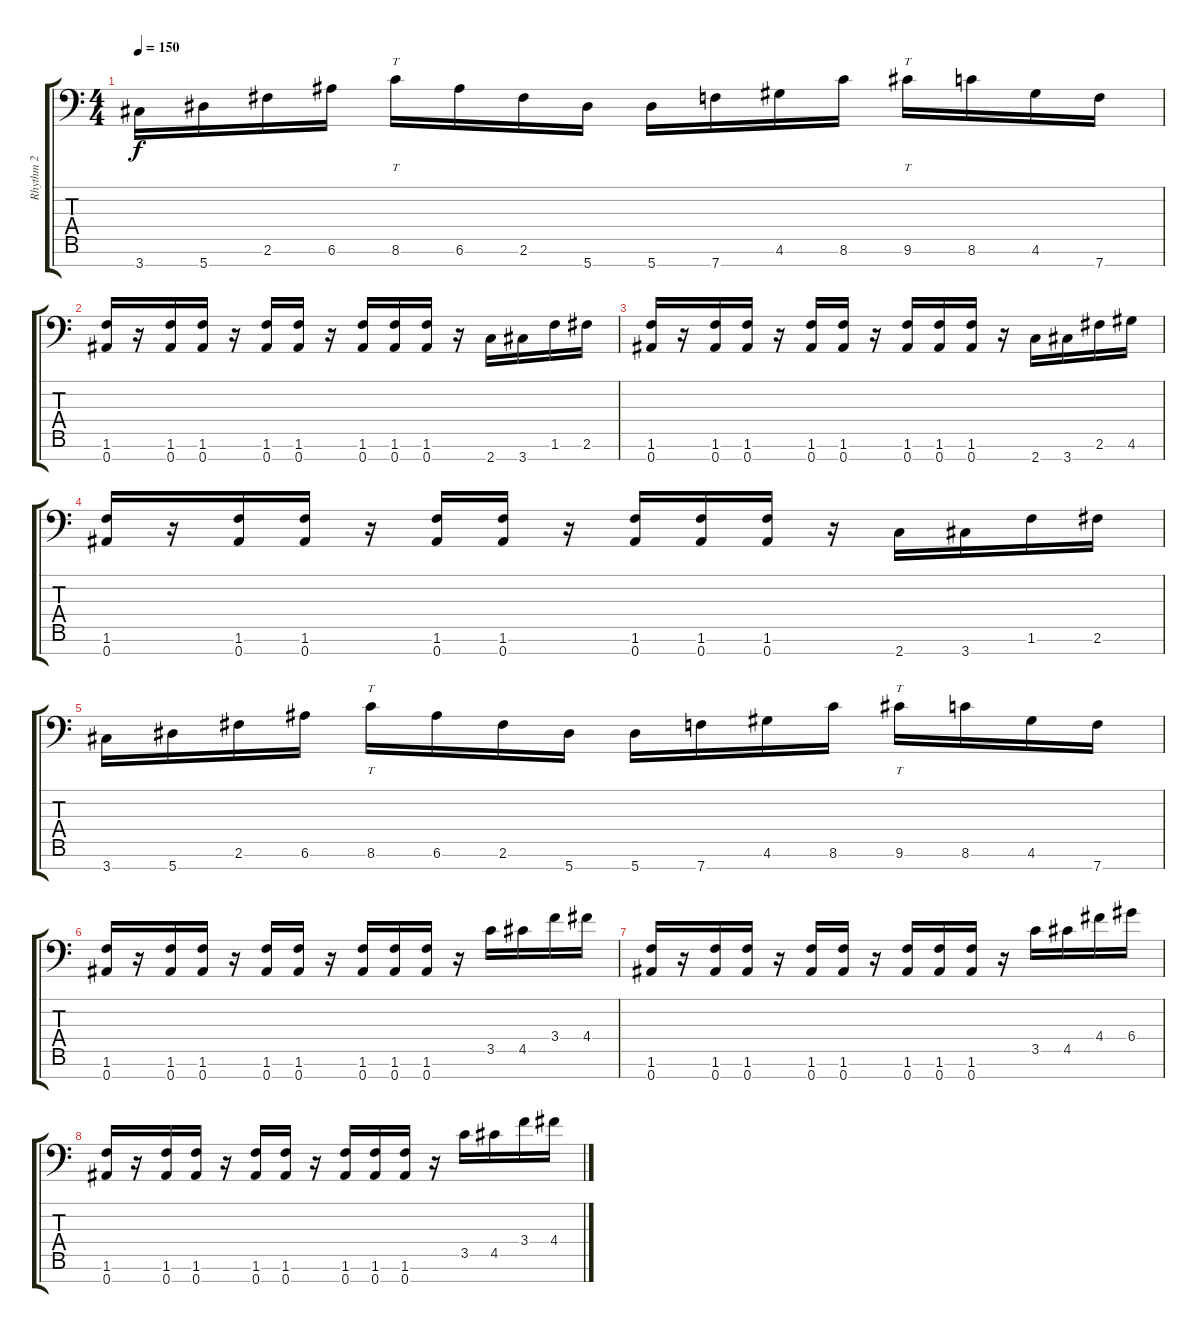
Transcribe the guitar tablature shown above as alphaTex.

\track ("Rhythm 2" "Rhythm 2") {instrument distortionguitar}
\staff {score tabs}
\tuning (E4 B3 G3 D3 A2 E2 Bb1) {hide}
\ts (4 4)
\tempo 150
\clef f4
\ks c
3.7.16{dy f} 5.7.16 2.6.16 6.6.16 8.6.16{tt} 6.6.16 2.6.16 5.7.16 5.7.16 7.7.16 4.6.16 8.6.16 9.6.16{tt} 8.6.16 4.6.16 7.7.16 |
(1.6 0.7).16 r.16 (1.6 0.7).16 (1.6 0.7).16 r.16 (1.6 0.7).16 (1.6 0.7).16 r.16 (1.6 0.7).16 (1.6 0.7).16 (1.6 0.7).16 r.16 2.7.16 3.7.16 1.6.16 2.6.16 |
(1.6 0.7).16 r.16 (1.6 0.7).16 (1.6 0.7).16 r.16 (1.6 0.7).16 (1.6 0.7).16 r.16 (1.6 0.7).16 (1.6 0.7).16 (1.6 0.7).16 r.16 2.7.16 3.7.16 2.6.16 4.6.16 |
(1.6 0.7).16 r.16 (1.6 0.7).16 (1.6 0.7).16 r.16 (1.6 0.7).16 (1.6 0.7).16 r.16 (1.6 0.7).16 (1.6 0.7).16 (1.6 0.7).16 r.16 2.7.16 3.7.16 1.6.16 2.6.16 |
3.7.16 5.7.16 2.6.16 6.6.16 8.6.16{tt} 6.6.16 2.6.16 5.7.16 5.7.16 7.7.16 4.6.16 8.6.16 9.6.16{tt} 8.6.16 4.6.16 7.7.16 |
(1.6 0.7).16 r.16 (1.6 0.7).16 (1.6 0.7).16 r.16 (1.6 0.7).16 (1.6 0.7).16 r.16 (1.6 0.7).16 (1.6 0.7).16 (1.6 0.7).16 r.16 3.5.16 4.5.16 3.4.16 4.4.16 |
(1.6 0.7).16 r.16 (1.6 0.7).16 (1.6 0.7).16 r.16 (1.6 0.7).16 (1.6 0.7).16 r.16 (1.6 0.7).16 (1.6 0.7).16 (1.6 0.7).16 r.16 3.5.16 4.5.16 4.4.16 6.4.16 |
(1.6 0.7).16 r.16 (1.6 0.7).16 (1.6 0.7).16 r.16 (1.6 0.7).16 (1.6 0.7).16 r.16 (1.6 0.7).16 (1.6 0.7).16 (1.6 0.7).16 r.16 3.5.16 4.5.16 3.4.16 4.4.16
